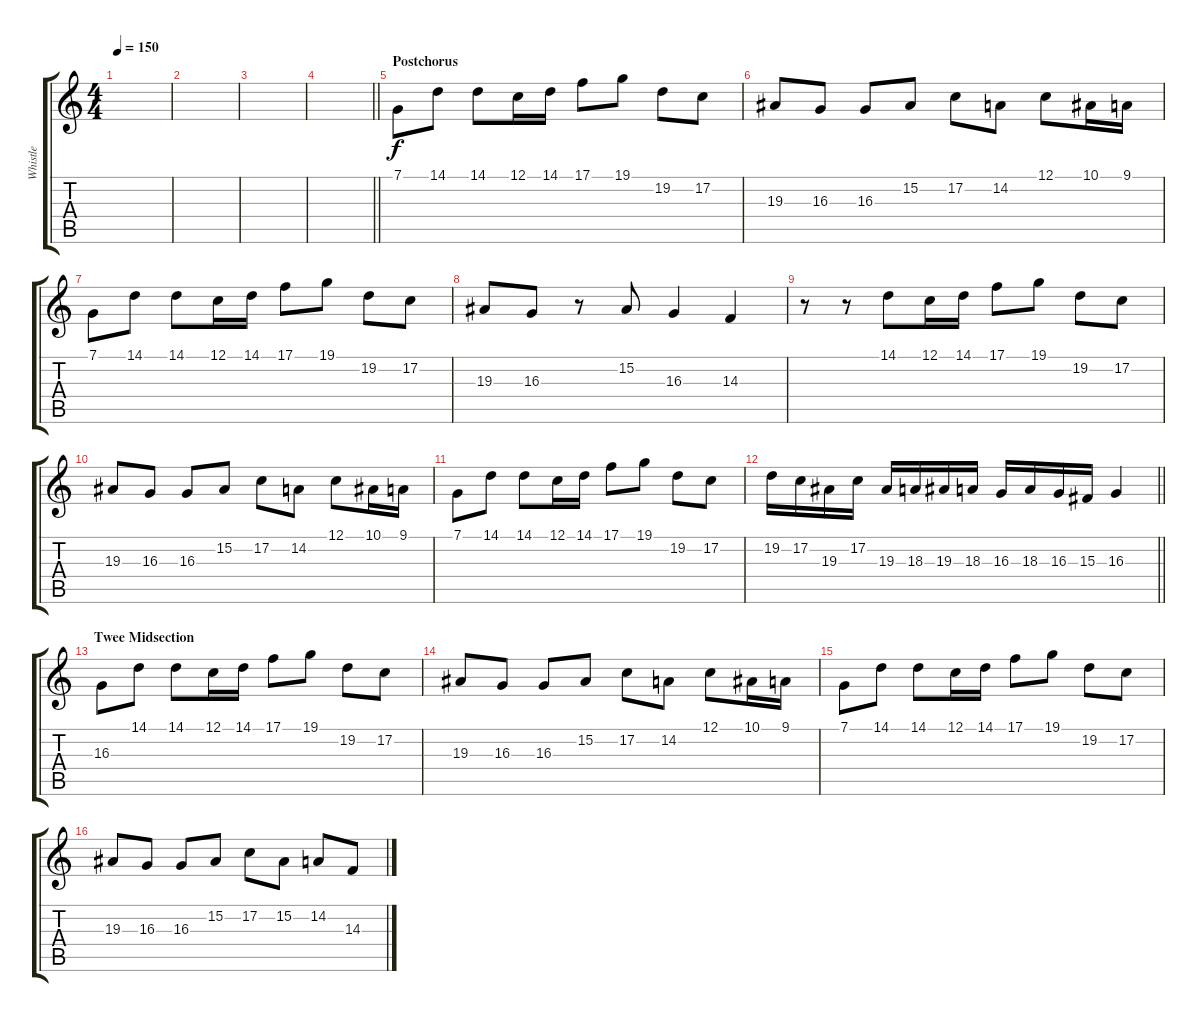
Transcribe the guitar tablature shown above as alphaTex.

\track ("Whistle" "Whistle") {instrument recorder}
\staff {score tabs}
\tuning (C4 G3 Eb3 Bb2 F2 C2) {hide}
\ts (4 4)
\tempo 150
\clef g2
\ks c
|
|
|
\barLineRight lightlight
|
\section ("" "Postchorus")
7.1.8 14.1.8 14.1.8 12.1.16 14.1.16 17.1.8 19.1.8 19.2.8 17.2.8 |
19.3.8 16.3.8 16.3.8 15.2.8 17.2.8 14.2.8 12.1.8 10.1.16 9.1.16 |
7.1.8 14.1.8 14.1.8 12.1.16 14.1.16 17.1.8 19.1.8 19.2.8 17.2.8 |
19.3.8 16.3.8 r.8 15.2.8 16.3.4 14.3.4 |
r.8 r.8 14.1.8 12.1.16 14.1.16 17.1.8 19.1.8 19.2.8 17.2.8 |
19.3.8 16.3.8 16.3.8 15.2.8 17.2.8 14.2.8 12.1.8 10.1.16 9.1.16 |
7.1.8 14.1.8 14.1.8 12.1.16 14.1.16 17.1.8 19.1.8 19.2.8 17.2.8 |
\barLineRight lightlight
19.2.16 17.2.16 19.3.16 17.2.16 19.3.16 18.3.16 19.3.16 18.3.16 16.3.16 18.3.16 16.3.16 15.3.16 16.3.4 |
\section ("" "Twee Midsection")
16.3.8 14.1.8 14.1.8 12.1.16 14.1.16 17.1.8 19.1.8 19.2.8 17.2.8 |
19.3.8 16.3.8 16.3.8 15.2.8 17.2.8 14.2.8 12.1.8 10.1.16 9.1.16 |
7.1.8 14.1.8 14.1.8 12.1.16 14.1.16 17.1.8 19.1.8 19.2.8 17.2.8 |
19.3.8 16.3.8 16.3.8 15.2.8 17.2.8 15.2.8 14.2.8 14.3.8
